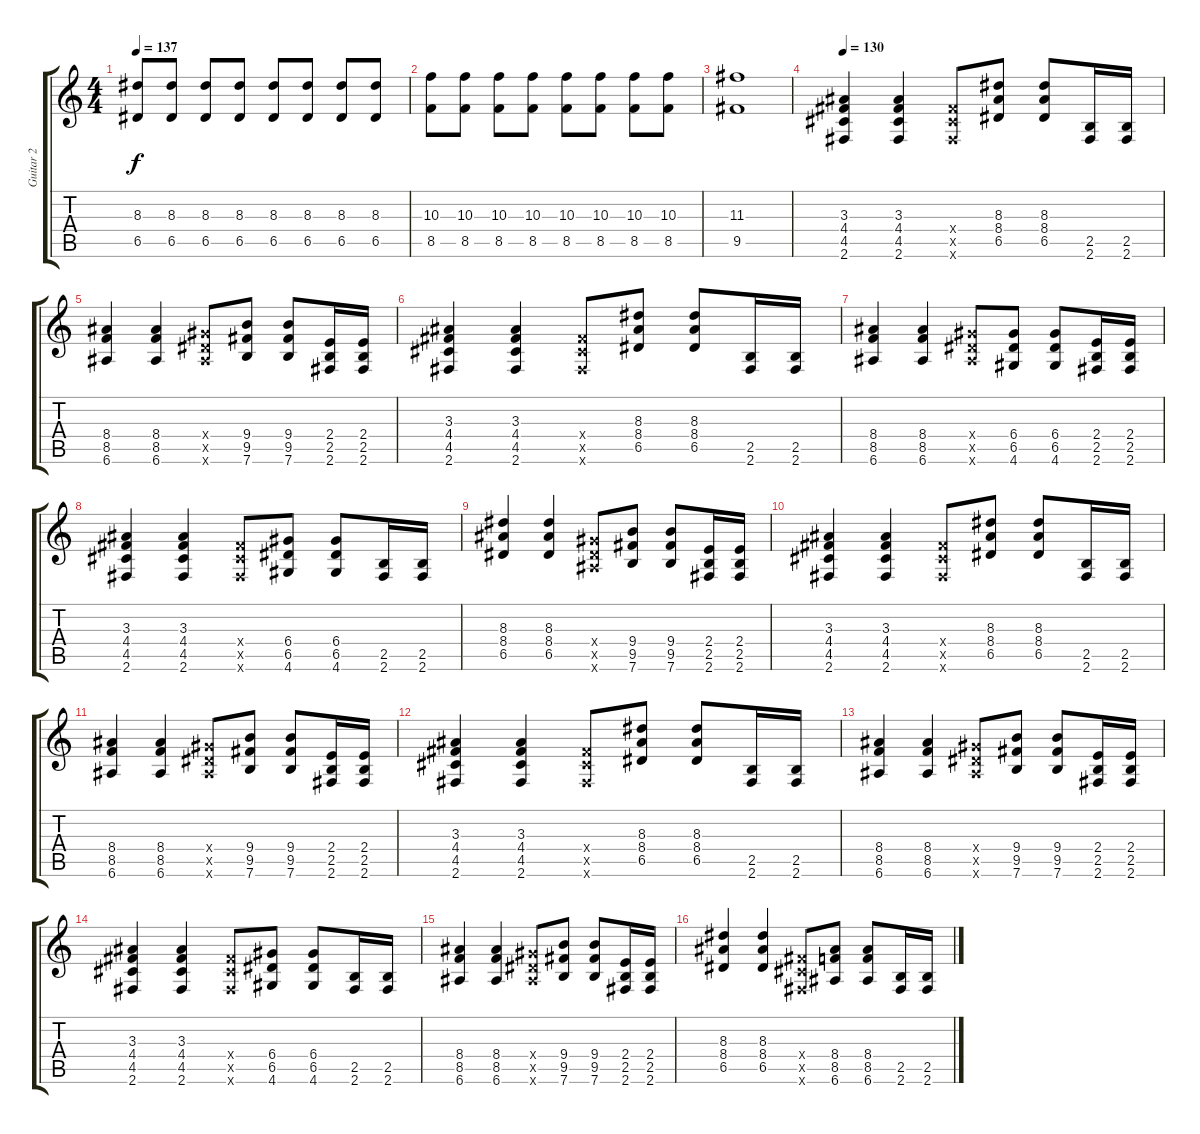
\track ("Guitar 2" "Guitar 2") {instrument distortionguitar}
\staff {score tabs}
\tuning (E4 B3 G3 D3 A2 E2) {hide}
\ts (4 4)
\tempo 137
\clef g2
\ks c
(8.3 6.5).8{dy f} (8.3 6.5).8 (8.3 6.5).8 (8.3 6.5).8 (8.3 6.5).8 (8.3 6.5).8 (8.3 6.5).8 (8.3 6.5).8 |
(10.3 8.5).8 (10.3 8.5).8 (10.3 8.5).8 (10.3 8.5).8 (10.3 8.5).8 (10.3 8.5).8 (10.3 8.5).8 (10.3 8.5).8 |
(11.3 9.5).1 |
\tempo 130
(3.3 4.4 4.5 2.6).4 (3.3 4.4 4.5 2.6).4 (4.4{x} 4.5{x} 2.6{x}).8 (8.3 8.4 6.5).8 (8.3 8.4 6.5).8 (2.5 2.6).16 (2.5 2.6).16 |
(8.4 8.5 6.6).4 (8.4 8.5 6.6).4 (6.4{x} 6.5{x} 6.6{x}).8 (9.4 9.5 7.6).8 (9.4 9.5 7.6).8 (2.4 2.5 2.6).16 (2.4 2.5 2.6).16 |
(3.3 4.4 4.5 2.6).4 (3.3 4.4 4.5 2.6).4 (4.4{x} 4.5{x} 2.6{x}).8 (8.3 8.4 6.5).8 (8.3 8.4 6.5).8 (2.5 2.6).16 (2.5 2.6).16 |
(8.4 8.5 6.6).4 (8.4 8.5 6.6).4 (6.4{x} 6.5{x} 6.6{x}).8 (6.4 6.5 4.6).8 (6.4 6.5 4.6).8 (2.4 2.5 2.6).16 (2.4 2.5 2.6).16 |
(3.3 4.4 4.5 2.6).4 (3.3 4.4 4.5 2.6).4 (4.4{x} 4.5{x} 2.6{x}).8 (6.4 6.5 4.6).8 (6.4 6.5 4.6).8 (2.5 2.6).16 (2.5 2.6).16 |
(8.3 8.4 6.5).4 (8.3 8.4 6.5).4 (6.4{x} 6.5{x} 6.6{x}).8 (9.4 9.5 7.6).8 (9.4 9.5 7.6).8 (2.4 2.5 2.6).16 (2.4 2.5 2.6).16 |
(3.3 4.4 4.5 2.6).4 (3.3 4.4 4.5 2.6).4 (4.4{x} 4.5{x} 2.6{x}).8 (8.3 8.4 6.5).8 (8.3 8.4 6.5).8 (2.5 2.6).16 (2.5 2.6).16 |
(8.4 8.5 6.6).4 (8.4 8.5 6.6).4 (6.4{x} 6.5{x} 6.6{x}).8 (9.4 9.5 7.6).8 (9.4 9.5 7.6).8 (2.4 2.5 2.6).16 (2.4 2.5 2.6).16 |
(3.3 4.4 4.5 2.6).4 (3.3 4.4 4.5 2.6).4 (4.4{x} 4.5{x} 2.6{x}).8 (8.3 8.4 6.5).8 (8.3 8.4 6.5).8 (2.5 2.6).16 (2.5 2.6).16 |
(8.4 8.5 6.6).4 (8.4 8.5 6.6).4 (6.4{x} 6.5{x} 6.6{x}).8 (9.4 9.5 7.6).8 (9.4 9.5 7.6).8 (2.4 2.5 2.6).16 (2.4 2.5 2.6).16 |
(3.3 4.4 4.5 2.6).4 (3.3 4.4 4.5 2.6).4 (4.4{x} 4.5{x} 2.6{x}).8 (6.4 6.5 4.6).8 (6.4 6.5 4.6).8 (2.5 2.6).16 (2.5 2.6).16 |
(8.4 8.5 6.6).4 (8.4 8.5 6.6).4 (6.4{x} 6.5{x} 6.6{x}).8 (9.4 9.5 7.6).8 (9.4 9.5 7.6).8 (2.4 2.5 2.6).16 (2.4 2.5 2.6).16 |
(8.3 8.4 6.5).4 (8.3 8.4 6.5).4 (4.4{x} 4.5{x} 2.6{x}).8 (8.4 8.5 6.6).8 (8.4 8.5 6.6).8 (2.5 2.6).16 (2.5 2.6).16
